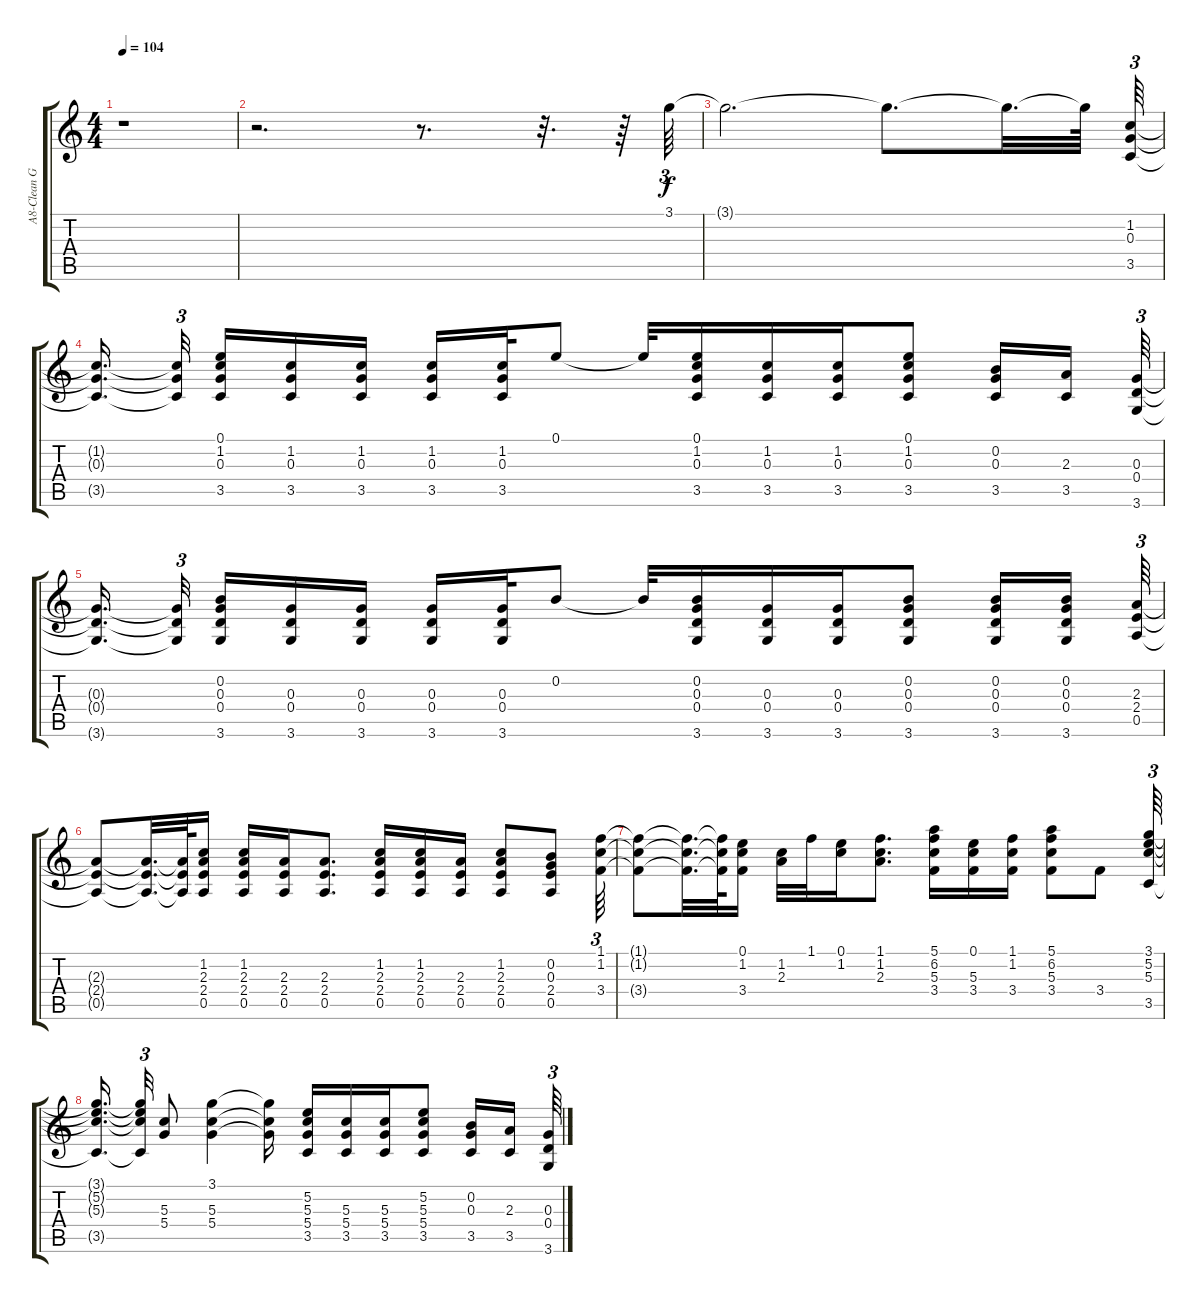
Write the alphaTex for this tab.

\track ("A8-Clean Gt.   " "A8-Clean G") {instrument electricguitarclean}
\staff {score tabs}
\tuning (E4 B3 G3 D3 A2 E2) {hide}
\ts (4 4)
\tempo 104
\clef g2
\ks c
r.1{dy f} |
r.2{d} r.8{d} r.32{d} r.64 3.1.64{tu (3 2) instrument guitarharmonics} |
3.1{t}.2{d} 3.1{t}.8{d} 3.1{t}.32{d} 3.1{t}.64 (1.2 0.3 3.5).64{tu (3 2) instrument electricguitarclean} |
(1.2{t} 0.3{t} 3.5{t}).16{d} (1.2{t} 0.3{t} 3.5{t}).32{tu (3 2)} (0.1 1.2 0.3 3.5).16 (1.2 0.3 3.5).16 (1.2 0.3 3.5).16 (1.2 0.3 3.5).16 (1.2 0.3 3.5).32 0.1.8 0.1{t}.32 (0.1 1.2 0.3 3.5).16 (1.2 0.3 3.5).16 (1.2 0.3 3.5).16 (0.1 1.2 0.3 3.5).8 (0.2 0.3 3.5).16 (2.3 3.5).16 (0.3 0.4 3.6).64{tu (3 2)} |
(0.3{t} 0.4{t} 3.6{t}).16{d} (0.3{t} 0.4{t} 3.6{t}).32{tu (3 2)} (0.2 0.3 0.4 3.6).16 (0.3 0.4 3.6).16 (0.3 0.4 3.6).16 (0.3 0.4 3.6).16 (0.3 0.4 3.6).32 0.2.8 0.2{t}.32 (0.2 0.3 0.4 3.6).16 (0.3 0.4 3.6).16 (0.3 0.4 3.6).16 (0.2 0.3 0.4 3.6).8 (0.2 0.3 0.4 3.6).16 (0.2 0.3 0.4 3.6).16 (2.3 2.4 0.5).64{tu (3 2)} |
(2.3{t} 2.4{t} 0.5{t}).8 (2.3{t} 2.4{t} 0.5{t}).32{d} (2.3{t} 2.4{t} 0.5{t}).64 (1.2 2.3 2.4 0.5).16 (1.2 2.3 2.4 0.5).16 (2.3 2.4 0.5).16 (2.3 2.4 0.5).8{d} (1.2 2.3 2.4 0.5).16 (1.2 2.3 2.4 0.5).16 (2.3 2.4 0.5).16 (1.2 2.3 2.4 0.5).8 (0.2 0.3 2.4 0.5).8 (1.1 1.2 3.4).64{tu (3 2)} |
(1.1{t} 1.2{t} 3.4{t}).8 (1.1{t} 1.2{t} 3.4{t}).32{d} (1.1{t} 1.2{t} 3.4{t}).64 (0.1 1.2 3.4).16 (1.2 2.3).32 1.1.32 (0.1 1.2).16 (1.1 1.2 2.3).8{d} (5.1 6.2 5.3 3.4).16 (0.1 5.3 3.4).16 (1.1 1.2 3.4).16 (5.1 6.2 5.3 3.4).8 3.4.8 (3.1 5.2 5.3 3.5).64{tu (3 2)} |
(3.1{t} 5.2{t} 5.3{t} 3.5{t}).16{d} (3.1{t} 5.2{t} 5.3{t} 3.5{t}).32{tu (3 2)} (5.3 5.4).8 (3.1 5.3 5.4).4 (3.1{t} 5.3{t} 5.4{t}).16 (5.2 5.3 5.4 3.5).16 (5.3 5.4 3.5).16 (5.3 5.4 3.5).16 (5.2 5.3 5.4 3.5).8 (0.2 0.3 3.5).16 (2.3 3.5).16 (0.3 0.4 3.6).64{tu (3 2)}
